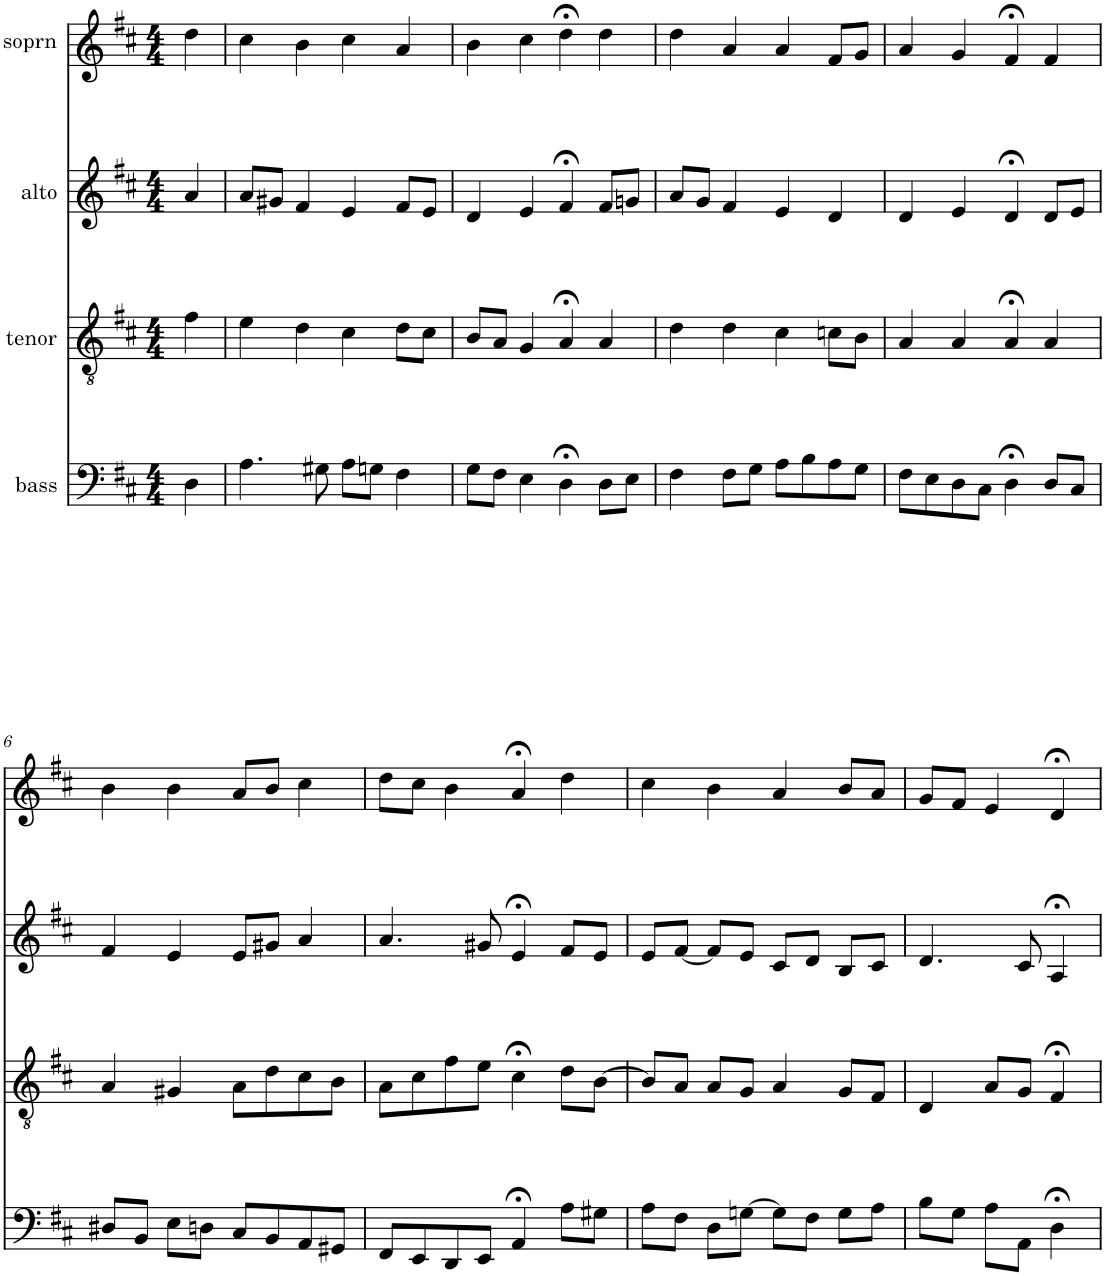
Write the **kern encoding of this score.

**kern	**kern	**kern	**kern
*part4	*part3	*part2	*part1
*staff4	*staff3	*staff2	*staff1
*I"bass	*I"tenor	*I"alto	*I"soprn
*clefF4	*clefGv2	*clefG2	*clefG2
*k[f#c#]	*k[f#c#]	*k[f#c#]	*k[f#c#]
*D:	*D:	*D:	*D:
*M4/4	*M4/4	*M4/4	*M4/4
=1	=1	=1	=1
4D\	4f#\	4a/	4dd\
=2	=2	=2	=2
4.A\	4e\	8a/L	4cc#\
.	.	8g#X/J	.
.	4d\	4f#/	4b\
8G#X\	.	.	.
8A\L	4c#\	4e/	4cc#\
8Gn\J	.	.	.
4F#\	8d\L	8f#/L	4a/
.	8c#\J	8e/J	.
=3	=3	=3	=3
8G\L	8B/L	4d/	4b\
8F#\J	8A/J	.	.
4E\	4G/	4e/	4cc#\
4D;<\	4A;</	4f#;</	4dd;<\
8D\L	4A/	8f#/L	4dd\
8E\J	.	8gn/J	.
=4	=4	=4	=4
4F#\	4d\	8a/L	4dd\
.	.	8g/J	.
8F#\L	4d\	4f#/	4a/
8G\J	.	.	.
8A\L	4c#\	4e/	4a/
8B\	.	.	.
8A\	8cn\L	4d/	8f#/L
8G\J	8B\J	.	8g/J
=5	=5	=5	=5
8F#\L	4A/	4d/	4a/
8E\	.	.	.
8D\	4A/	4e/	4g/
8C#\J	.	.	.
4D;<\	4A;</	4d;</	4f#;</
8D/L	4A/	8d/L	4f#/
8C#/J	.	8e/J	.
!!LO:LB:g=z
=6	=6	=6	=6
8D#X/L	4A/	4f#/	4b\
8BB/J	.	.	.
8E\L	4G#X/	4e/	4b\
8Dn\J	.	.	.
8C#/L	8A\L	8e/L	8a/L
8BB/	8d\	8g#X/J	8b/J
8AA/	8c#\	4a/	4cc#\
8GG#X/J	8B\J	.	.
=7	=7	=7	=7
8FF#/L	8A\L	4.a/	8dd\L
8EE/	8c#\	.	8cc#\J
8DD/	8f#\	.	4b\
8EE/J	8e\J	8g#X/	.
4AA;</	4c#;<\	4e;</	4a;</
8A\L	8d\L	8f#/L	4dd\
8G#X\J	[8B\J	8e/J	.
=8	=8	=8	=8
8A\L	8B/L]	8e/L	4cc#\
8F#\J	8A/J	[8f#/J	.
8D\L	8A/L	8f#/L]	4b\
[8Gn\J	8G/J	8e/J	.
8G\L]	4A/	8c#/L	4a/
8F#\J	.	8d/J	.
8G\L	8G/L	8B/L	8b/L
8A\J	8F#/J	8c#/J	8a/J
=9	=9	=9	=9
8B\L	4D/	4.d/	8g/L
8G\J	.	.	8f#/J
8A\L	8A/L	.	4e/
8AA\J	8G/J	8c#/	.
4D;<\	4F#;</	4A;</	4d;</
=	=	=	=
*-	*-	*-	*-
